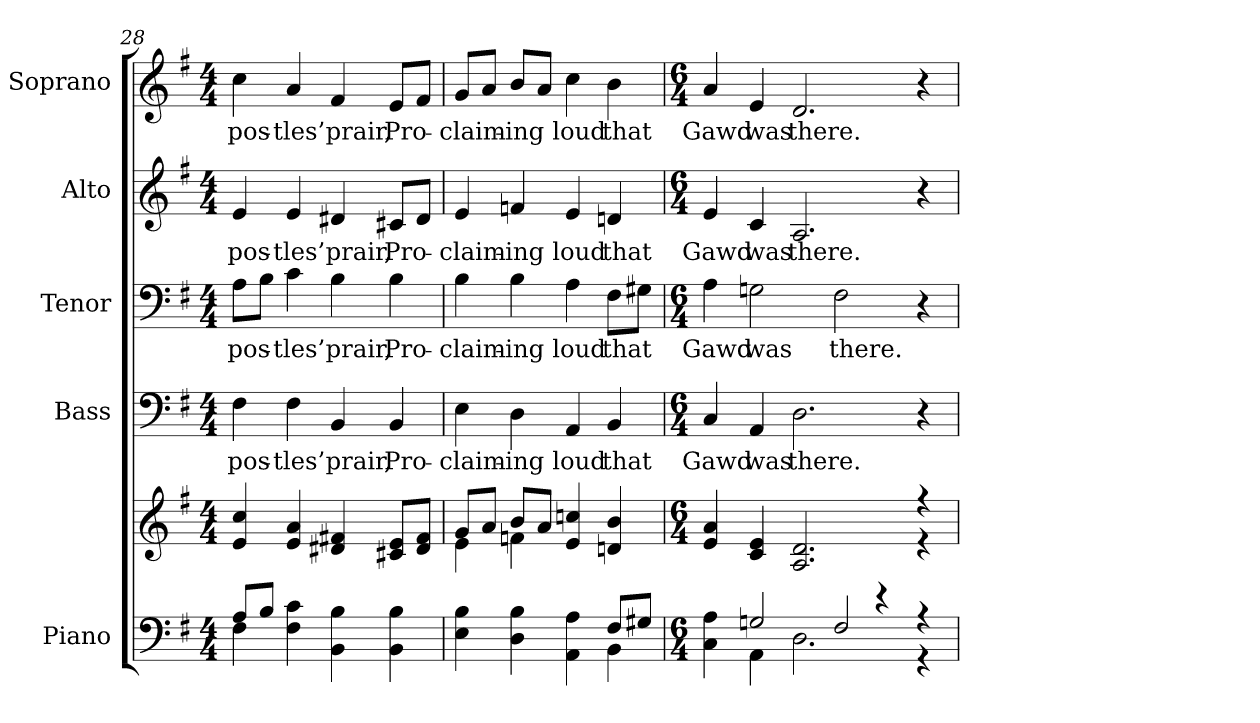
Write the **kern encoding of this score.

**kern	**kern	**kern	**text	**kern	**text	**kern	**text	**kern	**text
*part5	*part5	*part4	*part4	*part3	*part3	*part2	*part2	*part1	*part1
*staff6	*staff5	*staff4	*staff4	*staff3	*staff3	*staff2	*staff2	*staff1	*staff1
*I"Piano	*	*I"Bass	*	*I"Tenor	*	*I"Alto	*	*I"Soprano	*
*I'Pno.	*	*I'B.	*	*I'T.	*	*I'A.	*	*I'S.	*
!!LO:PB:g=z
*clefF4	*clefG2	*clefF4	*	*clefF4	*	*clefG2	*	*clefG2	*
*k[f#]	*k[f#]	*k[f#]	*	*k[f#]	*	*k[f#]	*	*k[f#]	*
*G:	*G:	*G:	*	*G:	*	*G:	*	*G:	*
*M4/4	*M4/4	*M4/4	*	*M4/4	*	*M4/4	*	*M4/4	*
=28	=28	=28	=28	=28	=28	=28	=28	=28	=28
*^	*	*	*	*	*	*	*	*	*
!	!	!	!	!LO:LY:b:color=#000000	!	!	!	!	!	!
!	!	!	!	!	!	!LO:LY:b:color=#000000	!	!	!	!
!	!	!	!	!	!	!	!	!LO:LY:b:color=#000000	!	!
!	!	!	!	!	!	!	!	!	!	!LO:LY:b:color=#000000
8Ai/L	4F#i\	4ei/ 4cci	4F#i\	pos-	8Ai\L	pos-	4ei/	pos-	4cci\	pos-
8Bi/J	.	.	.	.	8Bi\J	.	.	.	.	.
!	!	!	!	!LO:LY:b:color=#000000	!	!	!	!	!	!
!	!	!	!	!	!	!LO:LY:b:color=#000000	!	!	!	!
!	!	!	!	!	!	!	!	!LO:LY:b:color=#000000	!	!
!	!	!	!	!	!	!	!	!	!	!LO:LY:b:color=#000000
4F#i\ 4ci	4ryy	4ei/ 4ai	4F#i\	-tles’	4ci\	-tles’	4ei/	-tles’	4ai/	-tles’
!	!	!	!	!LO:LY:b:color=#000000	!	!	!	!	!	!
!	!	!	!	!	!	!LO:LY:b:color=#000000	!	!	!	!
!	!	!	!	!	!	!	!	!LO:LY:b:color=#000000	!	!
!	!	!	!	!	!	!	!	!	!	!LO:LY:b:color=#000000
4BBi\ 4Bi	2ryy	4d#Xi/ 4f#Xi	4BBi/	prair,	4Bi\	prair,	4d#Xi/	prair,	4f#i/	prair,
!	!	!	!	!LO:LY:b:color=#000000	!	!	!	!	!	!
!	!	!	!	!	!	!LO:LY:b:color=#000000	!	!	!	!
!	!	!	!	!	!	!	!	!LO:LY:b:color=#000000	!	!
!	!	!	!	!	!	!	!	!	!	!LO:LY:b:color=#000000
4BBi\ 4Bi	.	8c#Xi/ 8eiL	4BBi/	Pro-	4Bi\	Pro-	8c#Xi/L	Pro-	8ei/L	Pro-
.	.	8d#i/ 8f#iJ	.	.	.	.	8d#i/J	.	8f#i/J	.
=29	=29	=29	=29	=29	=29	=29	=29	=29	=29	=29
*	*	*^	*	*	*	*	*	*	*	*
!	!	!	!	!	!LO:LY:b:color=#000000	!	!	!	!	!	!
!	!	!	!	!	!	!	!LO:LY:b:color=#000000	!	!	!	!
!	!	!	!	!	!	!	!	!	!LO:LY:b:color=#000000	!	!
!	!	!	!	!	!	!	!	!	!	!	!LO:LY:b:color=#000000
4Ei\ 4Bi	2ryy	8gi/L	4ei\	4Ei\	-claim-	4Bi\	-claim-	4ei/	-claim-	8gi/L	-claim-
.	.	8ai/J	.	.	.	.	.	.	.	8ai/J	.
!	!	!	!	!	!LO:LY:b:color=#000000	!	!	!	!	!	!
!	!	!	!	!	!	!	!LO:LY:b:color=#000000	!	!	!	!
!	!	!	!	!	!	!	!	!	!LO:LY:b:color=#000000	!	!
!	!	!	!	!	!	!	!	!	!	!	!LO:LY:b:color=#000000
4Di\ 4Bi	.	8bi/L	4fni\	4Di\	-ing	4Bi\	-ing	4fni/	-ing	8bi/L	-ing
.	.	8ai/J	.	.	.	.	.	.	.	8ai/J	.
!	!	!	!	!	!LO:LY:b:color=#000000	!	!	!	!	!	!
!	!	!	!	!	!	!	!LO:LY:b:color=#000000	!	!	!	!
!	!	!	!	!	!	!	!	!	!LO:LY:b:color=#000000	!	!
!	!	!	!	!	!	!	!	!	!	!	!LO:LY:b:color=#000000
4AAi\ 4Ai	4ryy	4ei/ 4ccni	2ryy	4AAi/	loud	4Ai\	loud	4ei/	loud	4cci\	loud
!	!	!	!	!	!LO:LY:b:color=#000000	!	!	!	!	!	!
!	!	!	!	!	!	!	!LO:LY:b:color=#000000	!	!	!	!
!	!	!	!	!	!	!	!	!	!LO:LY:b:color=#000000	!	!
!	!	!	!	!	!	!	!	!	!	!	!LO:LY:b:color=#000000
8F#i/L	4BBi\	4dni/ 4bi	.	4BBi/	that	8F#i\L	that	4dni/	that	4bi\	that
8G#Xi/J	.	.	.	.	.	8G#Xi\J	.	.	.	.	.
!!LO:PB:g=z
=30	=30	=30	=30	=30	=30	=30	=30	=30	=30	=30	=30
*M6/4	*	*M6/4	*	*M6/4	*	*M6/4	*	*M6/4	*	*M6/4	*
!	!	!	!	!	!LO:LY:b:color=#000000	!	!	!	!	!	!
!	!	!	!	!	!	!	!LO:LY:b:color=#000000	!	!	!	!
!	!	!	!	!	!	!	!	!	!LO:LY:b:color=#000000	!	!
!	!	!	!	!	!	!	!	!	!	!	!LO:LY:b:color=#000000
4Ci\ 4Ai	4ryy	4ei/ 4ai	2.ryy	4Ci/	Gawd	4Ai\	Gawd	4ei/	Gawd	4ai/	Gawd
!	!	!	!	!	!LO:LY:b:color=#000000	!	!	!	!	!	!
!	!	!	!	!	!	!	!LO:LY:b:color=#000000	!	!	!	!
!	!	!	!	!	!	!	!	!	!LO:LY:b:color=#000000	!	!
!	!	!	!	!	!	!	!	!	!	!	!LO:LY:b:color=#000000
2Gni/	4AAi\	4ci/ 4ei	.	4AAi/	was	2Gni\	was	4ci/	was	4ei/	was
!	!	!	!	!	!LO:LY:b:color=#000000	!	!	!	!	!	!
!	!	!	!	!	!	!	!	!	!LO:LY:b:color=#000000	!	!
!	!	!	!	!	!	!	!	!	!	!	!LO:LY:b:color=#000000
.	2.Di\	2.Ai/ 2.di	.	2.Di\	there.	.	.	2.Ai/	there.	2.di/	there.
!	!	!	!	!	!	!	!LO:LY:b:color=#000000	!	!	!	!
2F#i/	.	.	4ryy	.	.	2F#i\	there.	.	.	.	.
.	.	.	4r	.	.	.	.	.	.	.	.
4r	4r	4r	4r	4r	.	4r	.	4r	.	4r	.
*v	*v	*	*	*	*	*	*	*	*	*	*
*	*v	*v	*	*	*	*	*	*	*	*
=	=	=	=	=	=	=	=	=	=
*-	*-	*-	*-	*-	*-	*-	*-	*-	*-
